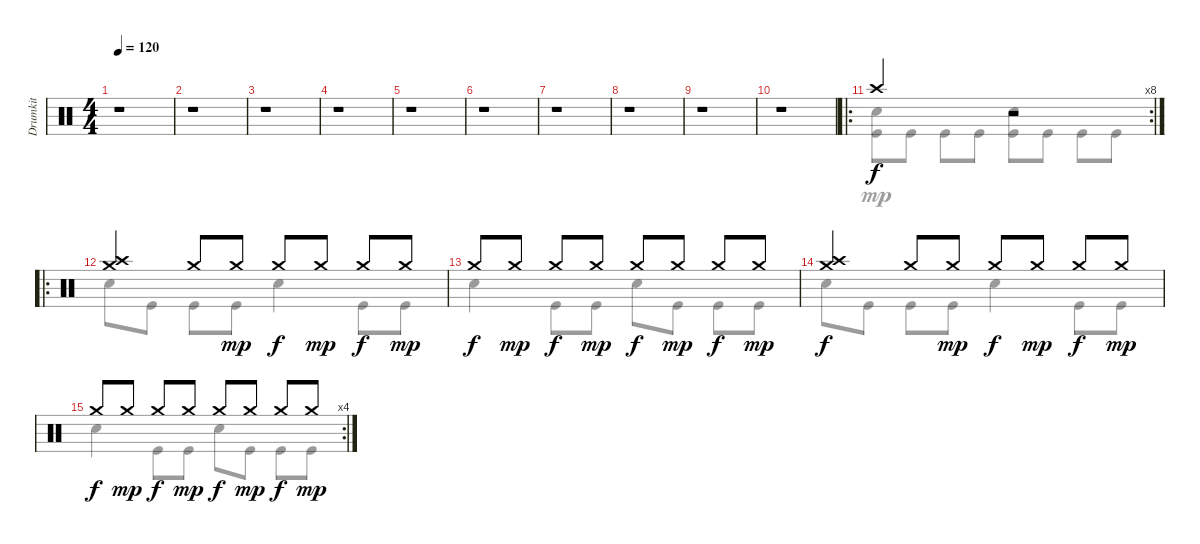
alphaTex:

\track ("Drumkit" "Drumkit") {instrument percussion}
\staff {score}
\articulation defaults
\voice
\ts (4 4)
\tempo 120
\clef neutral
\ks c
r.1{dy f} |
r.1 |
r.1 |
r.1 |
r.1 |
r.1 |
r.1 |
r.1 |
r.1 |
r.1 |
\ro
\rc 8 "Crash high (hit)".2
r.2 |
\ro
("Crash medium (hit)" "Crash high (hit)").4 "Crash medium (hit)".8 "Crash medium (hit)".8{dy mp} "Crash medium (hit)".8{dy f} "Crash medium (hit)".8{dy mp} "Crash medium (hit)".8{dy f} "Crash medium (hit)".8{dy mp} |
"Crash medium (hit)".8{dy f} "Crash medium (hit)".8{dy mp} "Crash medium (hit)".8{dy f} "Crash medium (hit)".8{dy mp} "Crash medium (hit)".8{dy f} "Crash medium (hit)".8{dy mp} "Crash medium (hit)".8{dy f} "Crash medium (hit)".8{dy mp} |
("Crash medium (hit)" "Crash high (hit)").4{dy f} "Crash medium (hit)".8 "Crash medium (hit)".8{dy mp} "Crash medium (hit)".8{dy f} "Crash medium (hit)".8{dy mp} "Crash medium (hit)".8{dy f} "Crash medium (hit)".8{dy mp} |
\rc 4 "Crash medium (hit)".8{dy f} "Crash medium (hit)".8{dy mp} "Crash medium (hit)".8{dy f} "Crash medium (hit)".8{dy mp} "Crash medium (hit)".8{dy f} "Crash medium (hit)".8{dy mp} "Crash medium (hit)".8{dy f} "Crash medium (hit)".8{dy mp}
\voice
\clef neutral
\ottava regular
\simile none
\ks c
|
|
|
|
|
|
|
|
|
|
("Snare (hit) 2" "Kick (hit)").8 "Kick (hit)".8 "Kick (hit)".8 "Kick (hit)".8 ("Snare (hit) 2" "Kick (hit)").8 "Kick (hit)".8 "Kick (hit)".8 "Kick (hit)".8 |
"Snare (hit) 2".8 "Kick (hit)".8 "Kick (hit)".8 "Kick (hit)".8 "Snare (hit) 2".4 "Kick (hit)".8 "Kick (hit)".8 |
"Snare (hit) 2".4 "Kick (hit)".8 "Kick (hit)".8 "Snare (hit) 2".8 "Kick (hit)".8 "Kick (hit)".8 "Kick (hit)".8 |
"Snare (hit) 2".8 "Kick (hit)".8 "Kick (hit)".8 "Kick (hit)".8 "Snare (hit) 2".4 "Kick (hit)".8 "Kick (hit)".8 |
"Snare (hit) 2".4 "Kick (hit)".8 "Kick (hit)".8 "Snare (hit) 2".8 "Kick (hit)".8 "Kick (hit)".8 "Kick (hit)".8
